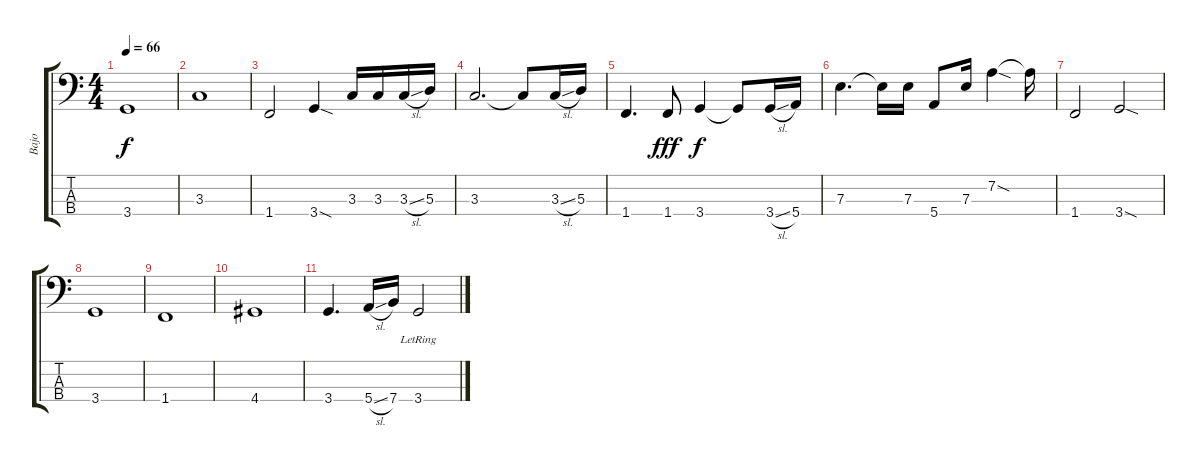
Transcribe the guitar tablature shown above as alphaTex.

\track ("Bajo" "Bajo") {instrument electricbassfinger}
\staff {score tabs}
\tuning (G2 D2 A1 E1) {hide}
\ts (4 4)
\tempo 66
\clef f4
\ks c
3.4.1{dy f} |
3.3.1 |
1.4.2 3.4{sod}.4 3.3.16 3.3.16 3.3{sl}.16 5.3.16 |
3.3.2{d} 3.3{t}.8 3.3{sl}.16 5.3.16 |
1.4.4{d} 1.4.8{dy fff} 3.4.4{dy f} 3.4{t}.8 3.4{sl}.16 5.4.16 |
7.3.4{d} 7.3{t}.16 7.3.16 5.4.8 7.3.16 7.2{sod}.4 7.2{t}.16 |
1.4.2 3.4{sod}.2 |
3.4.1 |
1.4.1 |
4.4.1 |
3.4.4{d} 5.4{sl}.16 7.4.16 3.4{lr}.2
